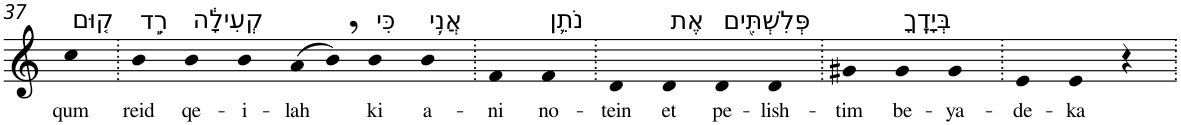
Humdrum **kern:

**kern	**text
*part1	*part1
*staff1	*staff1
*I"Piano	*
*I'Pno	*
!!LO:PB:g=z
*clefG2	*
*k[]	*
=37	=37
!LO:TX:a:t=ק֚וּם	!
!	!LO:LY:b
4cc	qum
=38.	=38.
!LO:TX:a:t=רֵ֣ד	!
!	!LO:LY:b
4b	reid
!LO:TX:a:t=קְעִילָ֔ה	!
!	!LO:LY:b
4b	qe-
!	!LO:LY:b
4b	-i-
!	!LO:LY:b
(>8a	-lah
8b,)	.
!LO:TX:a:t=כִּי	!
!	!LO:LY:b
4b	ki
!LO:TX:a:t=אֲנִ֥י	!
!	!LO:LY:b
4b	a-
=39.	=39.
!	!LO:LY:b
4f	-ni
!LO:TX:a:t=נֹתֵ֛ן	!
!	!LO:LY:b
4f	no-
=40.	=40.
!	!LO:LY:b
4d	-tein
!LO:TX:a:t=אֶת	!
!	!LO:LY:b
4d	et
!LO:TX:a:t=פְּלִשְׁתִּ֖ים	!
!	!LO:LY:b
4d	pe-
!	!LO:LY:b
4d	-lish-
=41.	=41.
!	!LO:LY:b
4g#X	-tim
!LO:TX:a:t=בְּיָדֶֽךָ	!
!	!LO:LY:b
4g#	be-
!	!LO:LY:b
4g#	-ya-
=42.	=42.
!	!LO:LY:b
4e	-de-
!	!LO:LY:b
4e	-ka
4r	.
=.	=.
*-	*-
